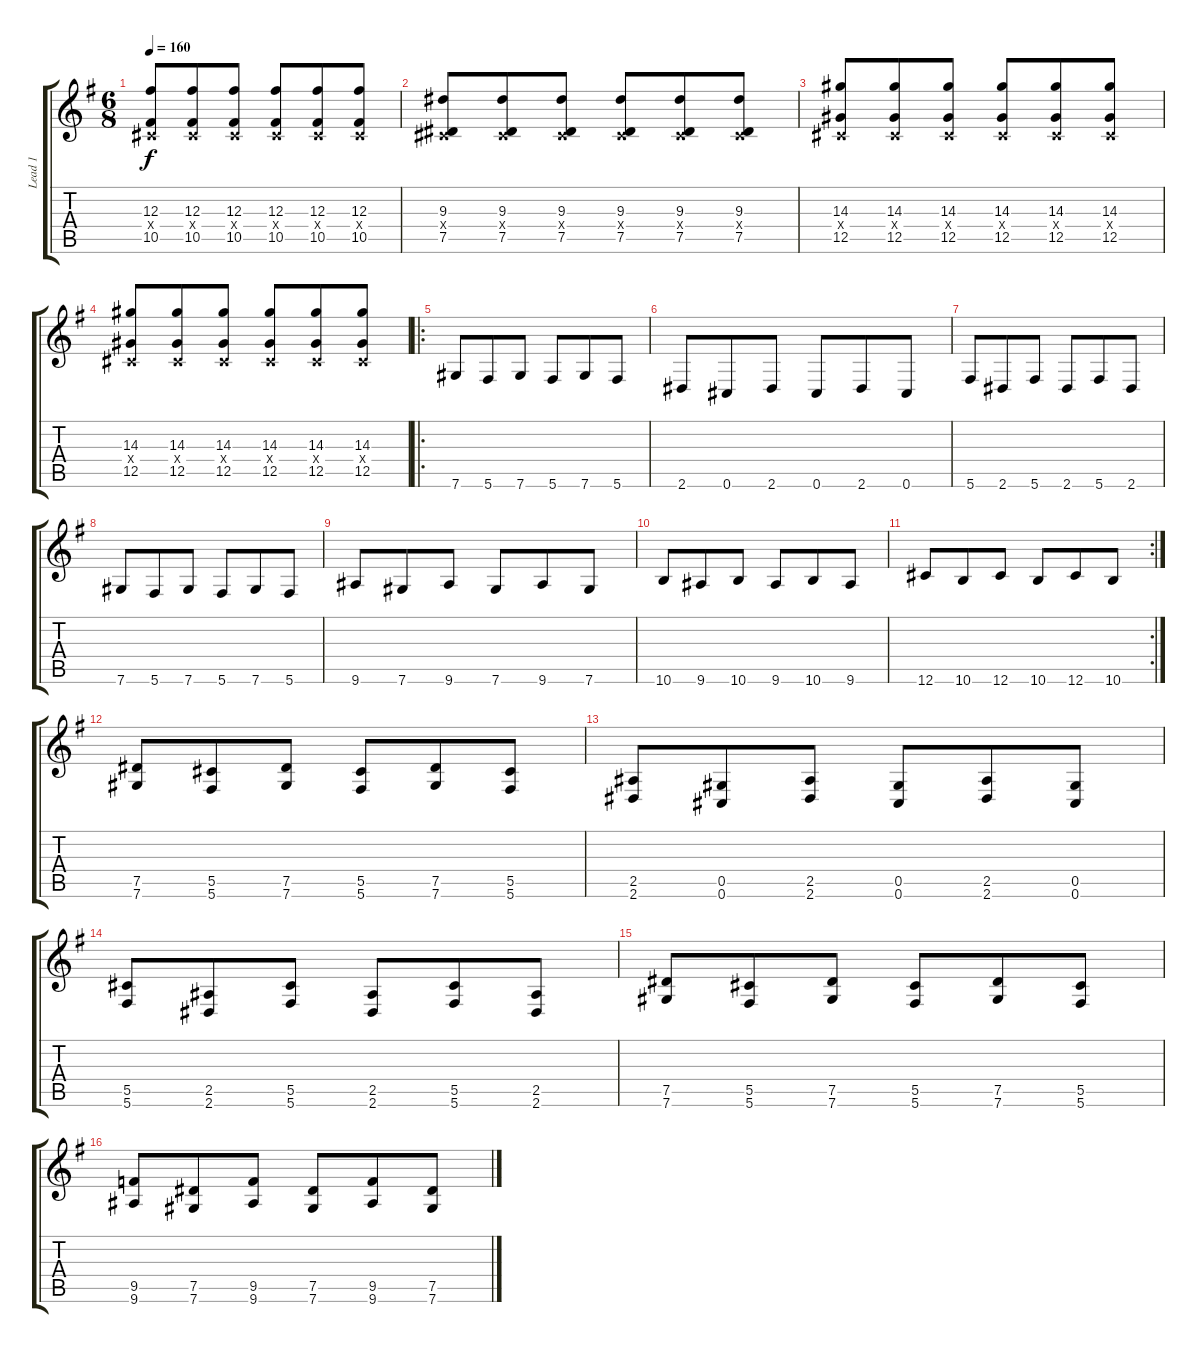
\track ("Lead 1" "Lead 1") {instrument distortionguitar}
\staff {score tabs}
\tuning (Eb4 Bb3 Gb3 Db3 Ab2 Db2) {hide}
\ts (6 8)
\tempo 160
\clef g2
\ks g
(12.3 0.4{x} 10.5).8{dy f} (12.3 0.4{x} 10.5).8 (12.3 0.4{x} 10.5).8 (12.3 0.4{x} 10.5).8 (12.3 0.4{x} 10.5).8 (12.3 0.4{x} 10.5).8 |
(9.3 0.4{x} 7.5).8 (9.3 0.4{x} 7.5).8 (9.3 0.4{x} 7.5).8 (9.3 0.4{x} 7.5).8 (9.3 0.4{x} 7.5).8 (9.3 0.4{x} 7.5).8 |
(14.3 0.4{x} 12.5).8 (14.3 0.4{x} 12.5).8 (14.3 0.4{x} 12.5).8 (14.3 0.4{x} 12.5).8 (14.3 0.4{x} 12.5).8 (14.3 0.4{x} 12.5).8 |
(14.3 0.4{x} 12.5).8 (14.3 0.4{x} 12.5).8 (14.3 0.4{x} 12.5).8 (14.3 0.4{x} 12.5).8 (14.3 0.4{x} 12.5).8 (14.3 0.4{x} 12.5).8 |
\ro
7.6.8 5.6.8 7.6.8 5.6.8 7.6.8 5.6.8 |
2.6.8 0.6.8 2.6.8 0.6.8 2.6.8 0.6.8 |
5.6.8 2.6.8 5.6.8 2.6.8 5.6.8 2.6.8 |
7.6.8 5.6.8 7.6.8 5.6.8 7.6.8 5.6.8 |
9.6.8 7.6.8 9.6.8 7.6.8 9.6.8 7.6.8 |
10.6.8 9.6.8 10.6.8 9.6.8 10.6.8 9.6.8 |
\rc 2
12.6.8 10.6.8 12.6.8 10.6.8 12.6.8 10.6.8 |
(7.5 7.6).8 (5.5 5.6).8 (7.5 7.6).8 (5.5 5.6).8 (7.5 7.6).8 (5.5 5.6).8 |
(2.5 2.6).8 (0.5 0.6).8 (2.5 2.6).8 (0.5 0.6).8 (2.5 2.6).8 (0.5 0.6).8 |
(5.5 5.6).8 (2.5 2.6).8 (5.5 5.6).8 (2.5 2.6).8 (5.5 5.6).8 (2.5 2.6).8 |
(7.5 7.6).8 (5.5 5.6).8 (7.5 7.6).8 (5.5 5.6).8 (7.5 7.6).8 (5.5 5.6).8 |
(9.5 9.6).8 (7.5 7.6).8 (9.5 9.6).8 (7.5 7.6).8 (9.5 9.6).8 (7.5 7.6).8
